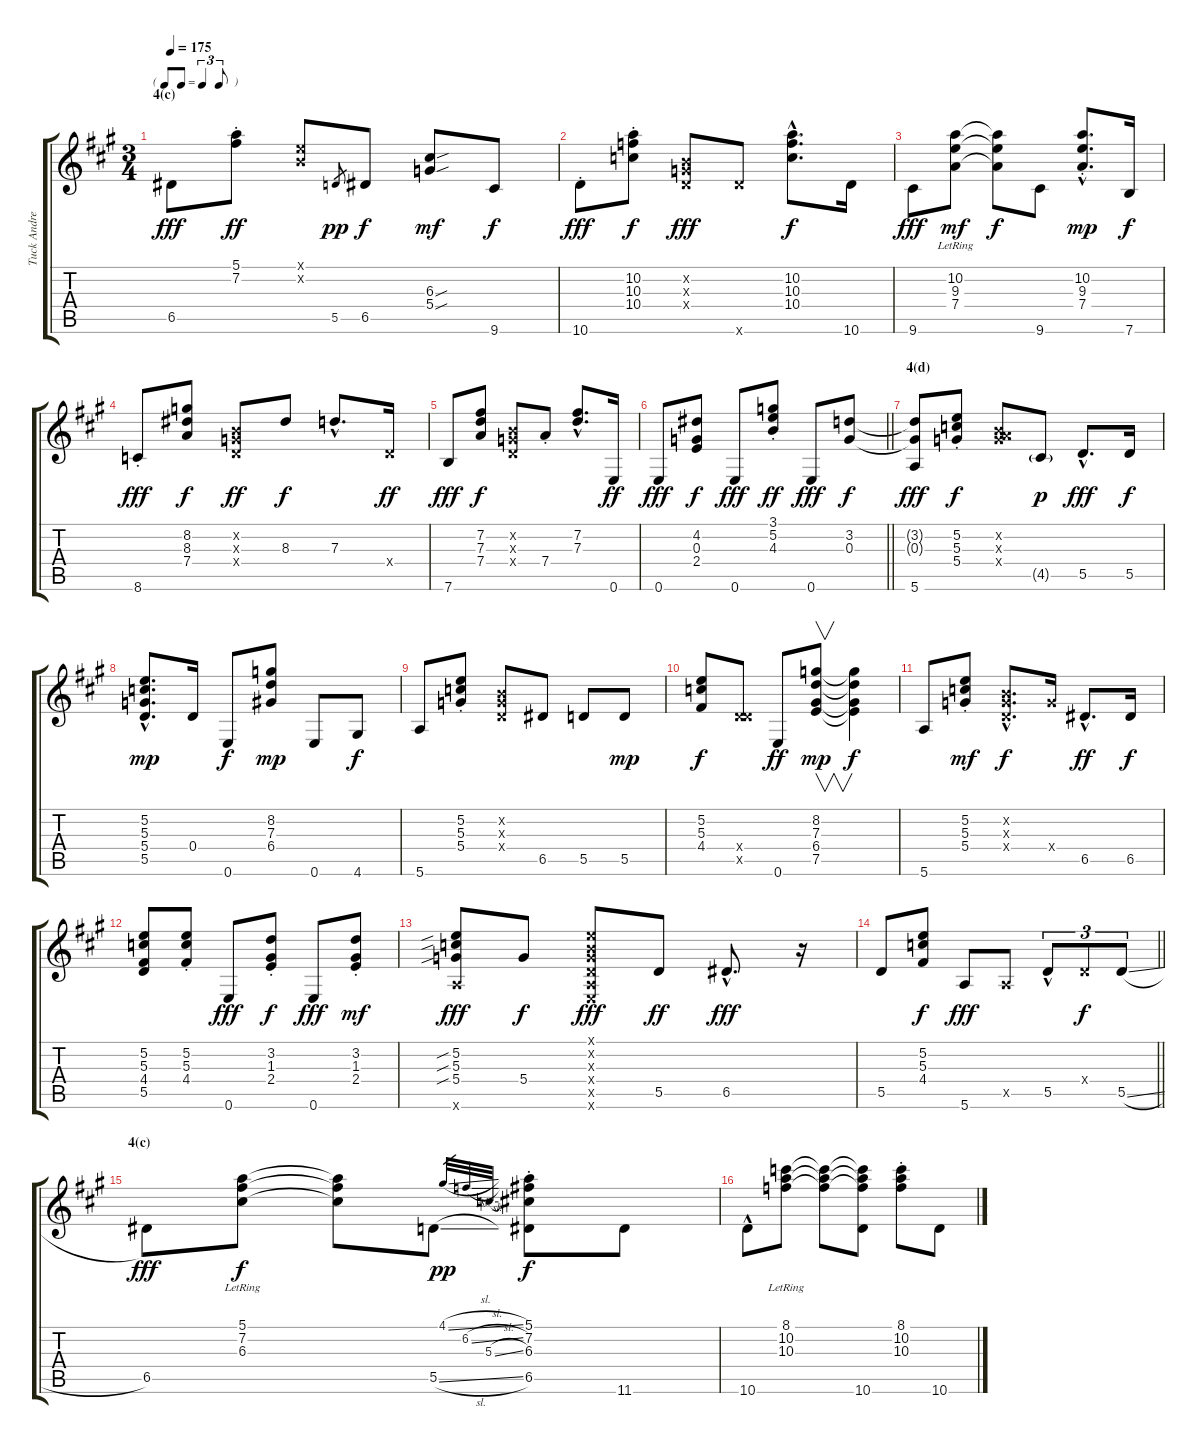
\track ("Tuck Andress (first try)" "Tuck Andre") {instrument electricguitarjazz}
\staff {score tabs}
\tuning (E4 B3 G3 D3 A2 E2) {hide}
\ts (3 4)
\tf triplet8th
\section ("" "4(c)")
\tempo 175
\clef g2
\ks a
6.5.8{dy fff} (5.1{st} 7.2{st}).8{dy ff} (0.1{x} 0.2{x}).8 5.5.8{gr dy pp} 6.5.8{dy f} (6.3{sou} 5.4{sou}).8{dy mf} 9.6.8{dy f} |
10.6{st}.8{dy fff} (10.2{st} 10.3{st} 10.4{st}).8{dy f} (0.2{x} 0.3{x} 0.4{x}).8{dy fff} 10.6{x}.8 (10.2{hac} 10.3{hac} 10.4{hac}).8{d dy f} 10.6.16 |
9.6.8{dy fff} (10.2{lr} 9.3{lr} 7.4).8{dy mf} (10.2{t} 9.3{t} 7.4{t}).8{dy f} 9.6.8 (10.2{hac st} 9.3{hac st} 7.4{hac st}).8{d dy mp} 7.6.16{dy f} |
8.6{st}.8{dy fff} (8.2 8.3 7.4).8{dy f} (0.2{x} 0.3{x} 0.4{x}).8{dy ff} 8.3.8{dy f} 7.3{hac}.8{d} 0.4{x}.16{dy ff} |
7.6.8{dy fff} (7.2 7.3 7.4).8{dy f} (0.2{x} 0.3{x} 0.4{x}).8 7.4{st}.8 (7.2{hac} 7.3{hac}).8{d} 0.6.16{dy ff} |
\barLineRight lightlight
0.6.8{dy fff} (4.2 0.3 2.4).8{dy f} 0.6.8{dy fff} (3.1{st} 5.2{st} 4.3{st}).8{dy ff} 0.6.8{dy fff} (3.2 0.3).8{dy f} |
\section ("" "4(d)")
(3.2{t} 0.3{t} 5.6).8{dy fff} (5.2{st} 5.3{st} 5.4{st}).8{dy f} (0.2{x} 0.3{x} 7.4{x}).8 4.5{g}.8{dy p} 5.5{hac}.8{d dy fff} 5.5.16{dy f} |
(5.2{hac} 5.3{hac} 5.4{hac} 5.5{hac}).8{d dy mp} 0.4.16 0.6.8{dy f} (8.2 7.3 6.4).8{dy mp} 0.6.8 4.6.8{dy f} |
5.6.8 (5.2{st} 5.3{st} 5.4{st}).8 (0.2{x} 0.3{x} 0.4{x}).8 6.5.8 5.5.8 5.5.8{dy mp} |
(5.2 5.3 4.4).8{dy f} (0.4{x} 5.5{x}).8 0.6.8{dy ff} (8.2 7.3 6.4 7.5).8{v dy mp} (8.2{t} 7.3{t} 6.4{t} 7.5{t}).4{dy f} |
5.6.8 (5.2 5.3{st} 5.4{st}).8{dy mf} (0.2{hac x} 0.3{hac x} 0.4{hac x}).8{d dy f} 5.4{x}.16 6.5{hac}.8{d dy ff} 6.5.16{dy f} |
(5.2 5.3 4.4 5.5).8 (5.2{st} 5.3{st} 4.4{st}).8 0.6.8{dy fff} (3.2{st} 1.3{st} 2.4{st}).8{dy f} 0.6.8{dy fff} (3.2{st} 1.3{st} 2.4{st}).8{dy mf} |
(5.2{sib} 5.3{sib} 5.4{sib} 5.6{x}).8{dy fff} 5.4.8{dy f} (0.1{x} 0.2{x} 0.3{x} 0.4{x} 0.5{x} 0.6{x}).8{dy fff} 5.5.8{dy ff} 6.5{hac}.8{d dy fff} r.16 |
\barLineRight lightlight
5.5.8 (5.2 5.3 4.4).8{dy f} 5.6.8{dy fff} 0.5{x}.8 5.5{hac}.8{tu (3 2)} 0.4{x}.8{tu (3 2) dy f} 5.5{sl}.8{tu (3 2)} |
\section ("" "4(c)")
6.5.8{dy fff} (5.1{lr} 7.2{lr} 6.3{lr}).8{dy f} (5.1{t} 7.2{t} 6.3{t}).8 5.5{sl}.8 4.1{sl}.32{gr dy pp} 6.2{sl}.32{gr} 5.3{sl}.32{gr} (5.1{st} 7.2{st} 6.3{st} 6.5).8{dy f} 11.6.8 |
10.6{hac}.8 (8.1{lr} 10.2{lr} 10.3{lr}).8 (8.1{t} 10.2{t} 10.3{t}).8 (8.1{t} 10.2{t} 10.3{t} 10.6).8 (8.1{st} 10.2{st} 10.3{st}).8 10.6.8
